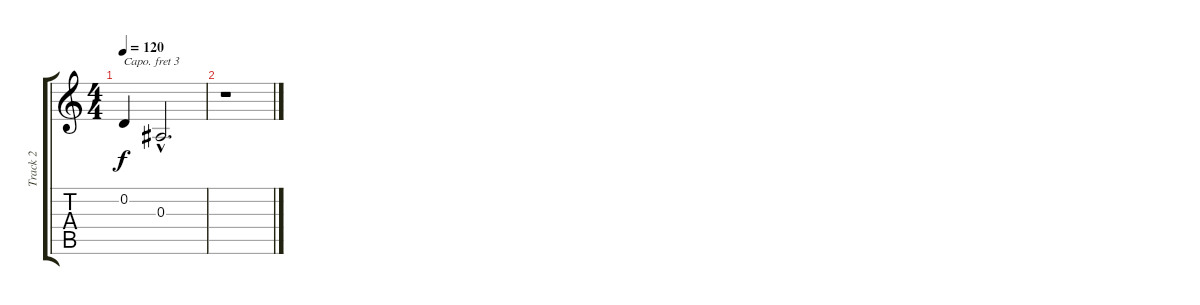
\track ("Track 2" "Track 2") {instrument synthvoice}
\staff {score tabs}
\capo 3
\tuning (E4 B3 G3 D3 A2 E2) {hide}
\ts (4 4)
\tempo 120
\clef g2
\ks c
0.2{t}.4{dy f} 0.3{hac}.2{d} |
r.1
